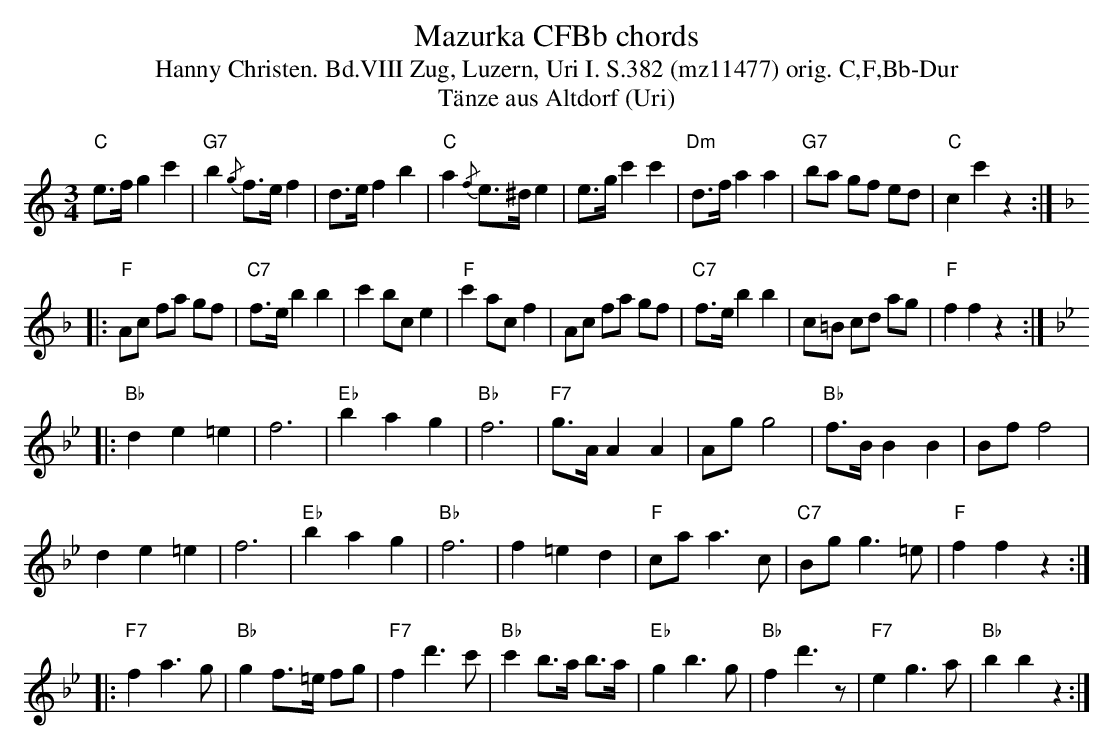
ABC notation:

X:1
T: Mazurka CFBb chords
T:Hanny Christen. Bd.VIII Zug, Luzern, Uri I. S.382 (mz11477) orig. C,F,Bb-Dur
T: T\"anze aus Altdorf (Uri)
M:3/4
L:1/8
K:C %%MIDI gchordon
"C"e>fg2c'2 | "G7"b2 {/g}f>e f2 | d>e f2b2 | "C"a2 {/f}e>^d e2 | e>gc'2c'2 | "Dm"d>fa2a2 | "G7"ba gf ed | "C"c2c'2z2 :: [K:F]
"F"Ac fa gf | "C7"f>e b2b2 | c'2 bc e2 | "F"c'2acf2 | Ac fa gf | "C7"f>e b2b2 | c=B cd ag | "F"f2f2z2 :: [K:Bb]
"Bb"d2e2=e2 | f6 | "Eb"b2a2g2 | "Bb"f6 | "F7"g>A A2A2 | Agg4 | "Bb"f>B B2B2 | Bff4 |
d2e2=e2 | f6 | "Eb"b2a2g2 | "Bb"f6 | f2=e2d2 | "F"ca a3c | "C7"Bgg3=e | "F"f2f2z2 ::
"F7"f2a3g | "Bb"g2 f>=e fg | "F7"f2d'3c' | "Bb"c'2 b>a b>a | "Eb"g2b3g | "Bb"f2d'3z | "F7"e2g3a | "Bb"b2b2z2 :|
